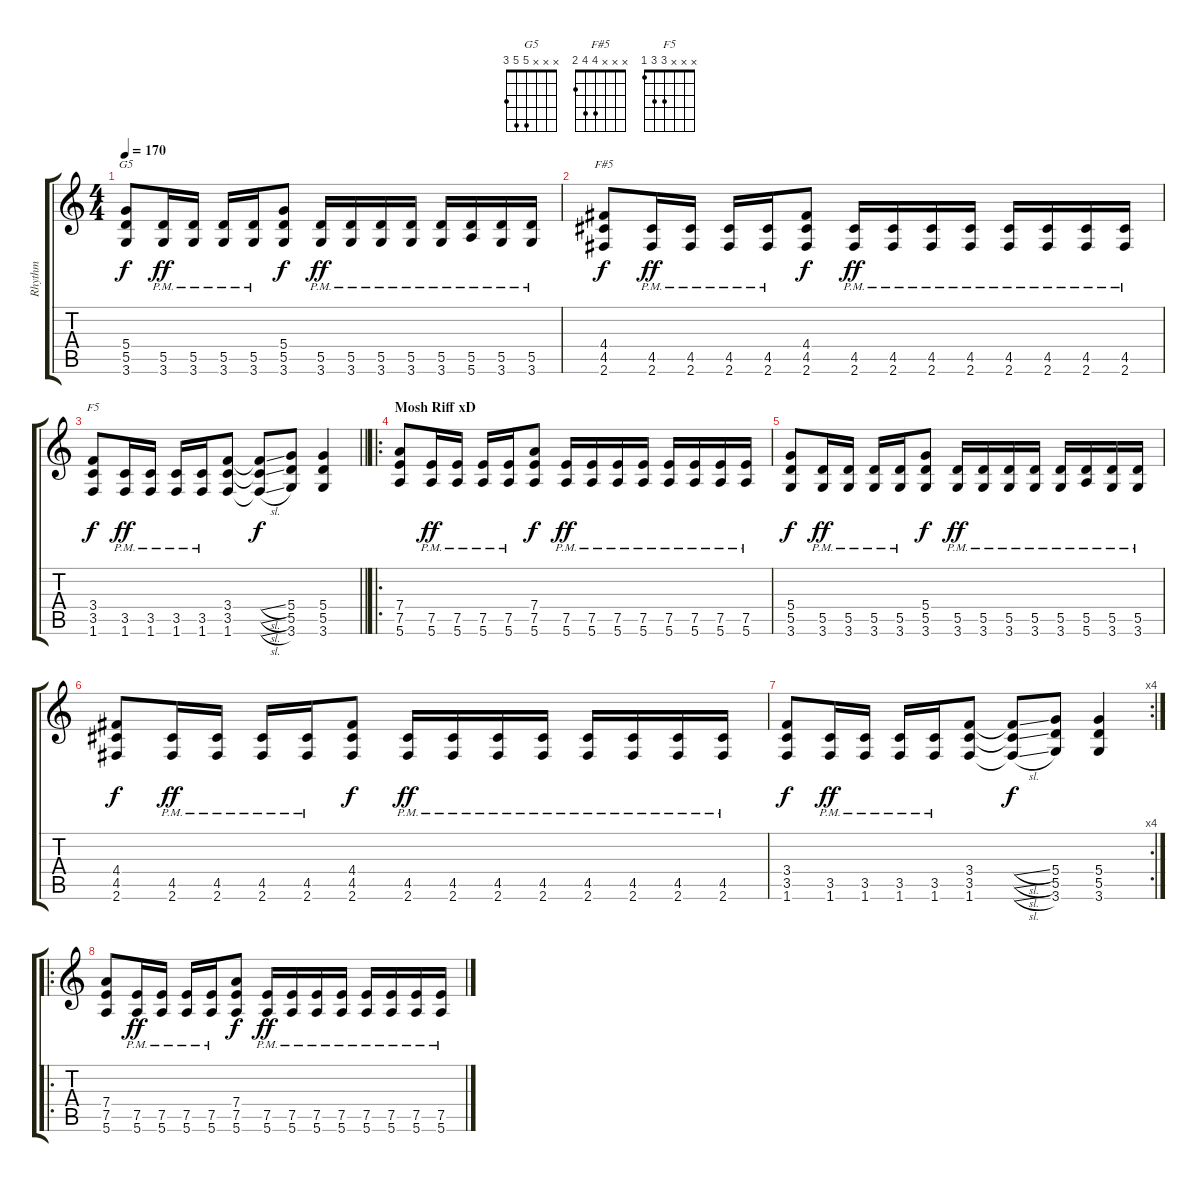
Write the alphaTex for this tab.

\track ("Rhythm" "Rhythm") {instrument electricguitarjazz}
\staff {score tabs}
\tuning (E4 B3 G3 D3 A2 E2) {hide}
\chord ("G5" x x x 5 5 3)
\chord ("F#5" x x x 4 4 2)
\chord ("F5" x x x 3 3 1)
\ts (4 4)
\tempo 170
\clef g2
\ks c
(5.4 5.5 3.6).8{ch "G5" dy f} (5.5{pm} 3.6{pm}).16{dy ff} (5.5{pm} 3.6{pm}).16 (5.5{pm} 3.6{pm}).16 (5.5{pm} 3.6{pm}).16 (5.4 5.5 3.6).8{dy f} (5.5{pm} 3.6{pm}).16{dy ff} (5.5{pm} 3.6{pm}).16 (5.5{pm} 3.6{pm}).16 (5.5{pm} 3.6{pm}).16 (5.5{pm} 3.6{pm}).16 (5.5{pm} 5.6{pm}).16 (5.5{pm} 3.6{pm}).16 (5.5{pm} 3.6{pm}).16 |
(4.4 4.5 2.6).8{ch "F#5" dy f} (4.5{pm} 2.6{pm}).16{dy ff} (4.5{pm} 2.6{pm}).16 (4.5{pm} 2.6{pm}).16 (4.5{pm} 2.6{pm}).16 (4.4 4.5 2.6).8{dy f} (4.5{pm} 2.6{pm}).16{dy ff} (4.5{pm} 2.6{pm}).16 (4.5{pm} 2.6{pm}).16 (4.5{pm} 2.6{pm}).16 (4.5{pm} 2.6{pm}).16 (4.5{pm} 2.6{pm}).16 (4.5{pm} 2.6{pm}).16 (4.5{pm} 2.6{pm}).16 |
\barLineRight lightlight
(3.4 3.5 1.6).8{ch "F5" dy f} (3.5{pm} 1.6{pm}).16{dy ff} (3.5{pm} 1.6{pm}).16 (3.5{pm} 1.6{pm}).16 (3.5{pm} 1.6{pm}).16 (3.4 3.5 1.6).8 (3.4{sl t} 3.5{sl t} 1.6{sl t}).8{dy f} (5.4 5.5 3.6).8 (5.4 5.5 3.6).4 |
\ro
\section ("" "Mosh Riff xD")
(7.4 7.5 5.6).8{volume 14} (7.5{pm} 5.6{pm}).16{dy ff} (7.5{pm} 5.6{pm}).16 (7.5{pm} 5.6{pm}).16 (7.5{pm} 5.6{pm}).16 (7.4 7.5 5.6).8{dy f} (7.5{pm} 5.6{pm}).16{dy ff} (7.5{pm} 5.6{pm}).16 (7.5{pm} 5.6{pm}).16 (7.5{pm} 5.6{pm}).16 (7.5{pm} 5.6{pm}).16 (7.5{pm} 5.6{pm}).16 (7.5{pm} 5.6{pm}).16 (7.5{pm} 5.6{pm}).16 |
(5.4 5.5 3.6).8{dy f} (5.5{pm} 3.6{pm}).16{dy ff} (5.5{pm} 3.6{pm}).16 (5.5{pm} 3.6{pm}).16 (5.5{pm} 3.6{pm}).16 (5.4 5.5 3.6).8{dy f} (5.5{pm} 3.6{pm}).16{dy ff} (5.5{pm} 3.6{pm}).16 (5.5{pm} 3.6{pm}).16 (5.5{pm} 3.6{pm}).16 (5.5{pm} 3.6{pm}).16 (5.5{pm} 5.6{pm}).16 (5.5{pm} 3.6{pm}).16 (5.5{pm} 3.6{pm}).16 |
(4.4 4.5 2.6).8{dy f} (4.5{pm} 2.6{pm}).16{dy ff} (4.5{pm} 2.6{pm}).16 (4.5{pm} 2.6{pm}).16 (4.5{pm} 2.6{pm}).16 (4.4 4.5 2.6).8{dy f} (4.5{pm} 2.6{pm}).16{dy ff} (4.5{pm} 2.6{pm}).16 (4.5{pm} 2.6{pm}).16 (4.5{pm} 2.6{pm}).16 (4.5{pm} 2.6{pm}).16 (4.5{pm} 2.6{pm}).16 (4.5{pm} 2.6{pm}).16 (4.5{pm} 2.6{pm}).16 |
\rc 4
(3.4 3.5 1.6).8{dy f} (3.5{pm} 1.6{pm}).16{dy ff} (3.5{pm} 1.6{pm}).16 (3.5{pm} 1.6{pm}).16 (3.5{pm} 1.6{pm}).16 (3.4 3.5 1.6).8 (3.4{sl t} 3.5{sl t} 1.6{sl t}).8{dy f} (5.4 5.5 3.6).8 (5.4 5.5 3.6).4 |
\ro
(7.4 7.5 5.6).8{volume 14} (7.5{pm} 5.6{pm}).16{dy ff} (7.5{pm} 5.6{pm}).16 (7.5{pm} 5.6{pm}).16 (7.5{pm} 5.6{pm}).16 (7.4 7.5 5.6).8{dy f} (7.5{pm} 5.6{pm}).16{dy ff} (7.5{pm} 5.6{pm}).16 (7.5{pm} 5.6{pm}).16 (7.5{pm} 5.6{pm}).16 (7.5{pm} 5.6{pm}).16 (7.5{pm} 5.6{pm}).16 (7.5{pm} 5.6{pm}).16 (7.5{pm} 5.6{pm}).16
